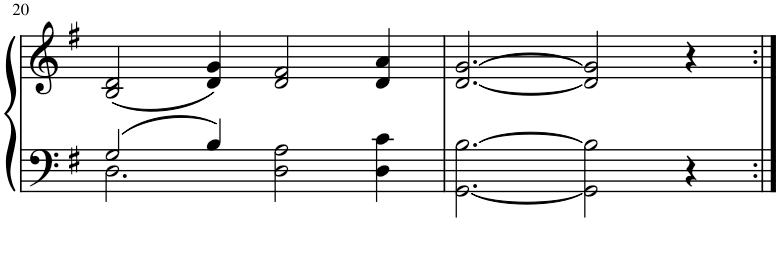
**kern	**kern
*part1	*part1
*staff2	*staff1
*I"Piano	*
*I'Pno.	*
!!LO:PB:g=z
*clefF4	*clefG2
*k[f#]	*k[f#]
*M6/4	*M6/4
=20	=20
*^	*
2G/	2.D\	(2B/ 2d/
4B/	.	4d/ 4g/)
2ryy	2D\ 2A\	2d/ 2f#/
4ryy	4D\ 4c\	4d/ 4a/
*v	*v	*
=21	=21
[2.GG\ [2.B\	[2.d/ [2.g/
2GG\] 2B\]	2d/] 2g/]
4r	4r
=:|!	=:|!
*-	*-
